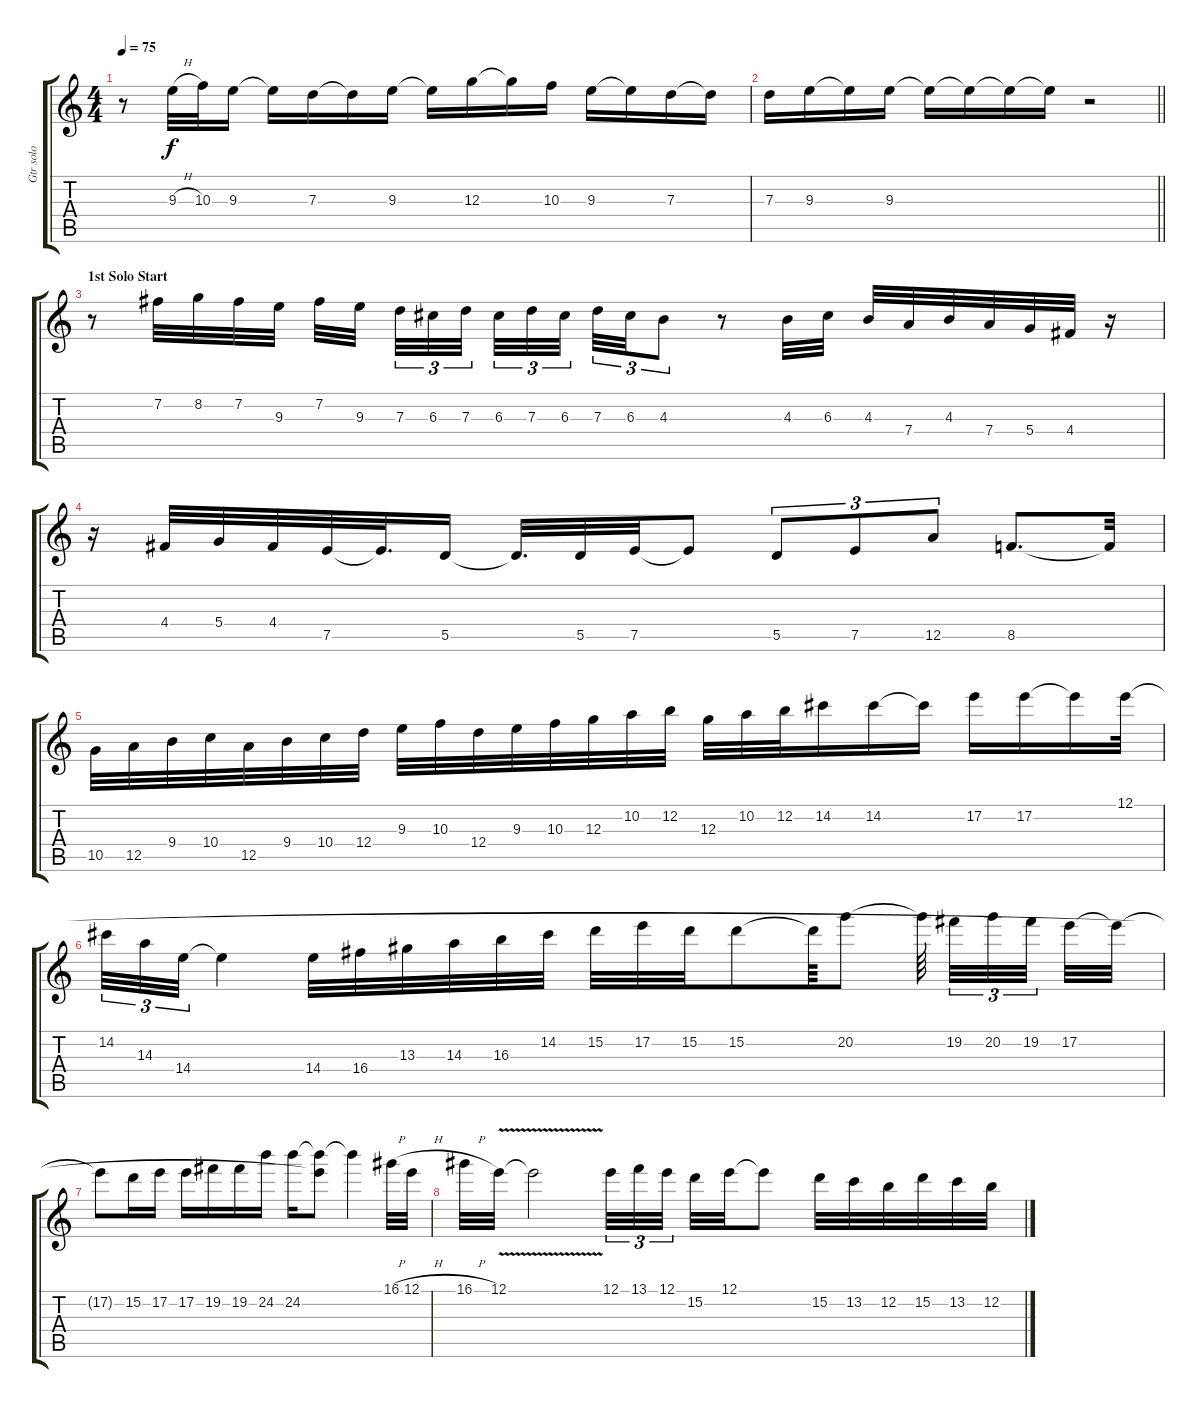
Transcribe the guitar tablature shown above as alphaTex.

\track ("Gtr solo" "Gtr solo") {instrument overdrivenguitar}
\staff {score tabs}
\tuning (E4 B3 G3 D3 A2 E2) {hide}
\ts (4 4)
\tempo 75
\clef g2
\ks c
r.8{dy f} 9.3{h}.32 10.3.32 9.3.16 9.3{t}.16 7.3.16 7.3{t}.16 9.3.16 9.3{t}.16 12.3.16 12.3{t}.16 10.3.16 9.3.16 9.3{t}.16 7.3.16 7.3{t}.16 |
\barLineRight lightlight
7.3.16 9.3.16 9.3{t}.16 9.3.16 9.3{t}.16 9.3{t}.16 9.3{t}.16 9.3{t}.16 r.2 |
\section ("" "1st Solo Start")
r.8 7.2.32 8.2.32 7.2.32 9.3.32 7.2.32 9.3.32{beam splitsecondary} 7.3.32{tu (3 2)} 6.3.32{tu (3 2)} 7.3.32{tu (3 2) beam splitsecondary} 6.3.32{tu (3 2)} 7.3.32{tu (3 2)} 6.3.32{tu (3 2) beam splitsecondary} 7.3.32{tu (3 2)} 6.3.32{tu (3 2)} 4.3.8{tu (3 2)} r.8 4.3.32 6.3.32 4.3.32 7.4.32 4.3.32 7.4.32 5.4.32 4.4.32 r.16 |
r.16 4.4.32 5.4.32 4.4.32 7.5.32 7.5{t}.32{d} 5.5.16 5.5{t}.32{d} 5.5.32 7.5.32 7.5{t}.8 5.5.8{tu (3 2)} 7.5.8{tu (3 2)} 12.5.8{tu (3 2)} 8.5.8{d} 8.5{t}.32 |
10.5.32 12.5.32 9.4.32 10.4.32 12.5.32 9.4.32 10.4.32 12.4.32 9.3.32 10.3.32 12.4.32 9.3.32 10.3.32 12.3.32 10.2.32 12.2.32 12.3.32 10.2.32 12.2.32 14.2.16 14.2.16 14.2{t}.16 17.2.16 17.2.16 17.2{t}.16 12.1.32 |
14.2.32{tu (3 2)} 14.3.32{tu (3 2)} 14.4.32{tu (3 2)} 14.4{t}.4 14.4.32 16.4.32 13.3.32 14.3.32 16.3.32 14.2.32 15.2.32 17.2.32 15.2.32 15.2.8 15.2{t}.64 20.2.8 20.2{t}.64{beam splitsecondary} 19.2.32{tu (3 2)} 20.2.32{tu (3 2)} 19.2.32{tu (3 2) beam splitsecondary} 17.2.32 17.2{t}.32 |
17.2{t}.8 15.2.16 17.2.16 17.2.16 19.2.16 19.2.16 24.2.16 24.2.16 (12.1{t} 24.2{t}).8 24.2{t}.4 16.1{h}.32 12.1{h}.32 |
16.1{h}.32 12.1{v}.32 12.1{t}.2 12.1.32{tu (3 2)} 13.1.32{tu (3 2)} 12.1.32{tu (3 2) beam splitsecondary} 15.2.32 12.1.32 12.1{t}.8 15.2.32 13.2.32 12.2.32 15.2.32 13.2.32 12.2.32
